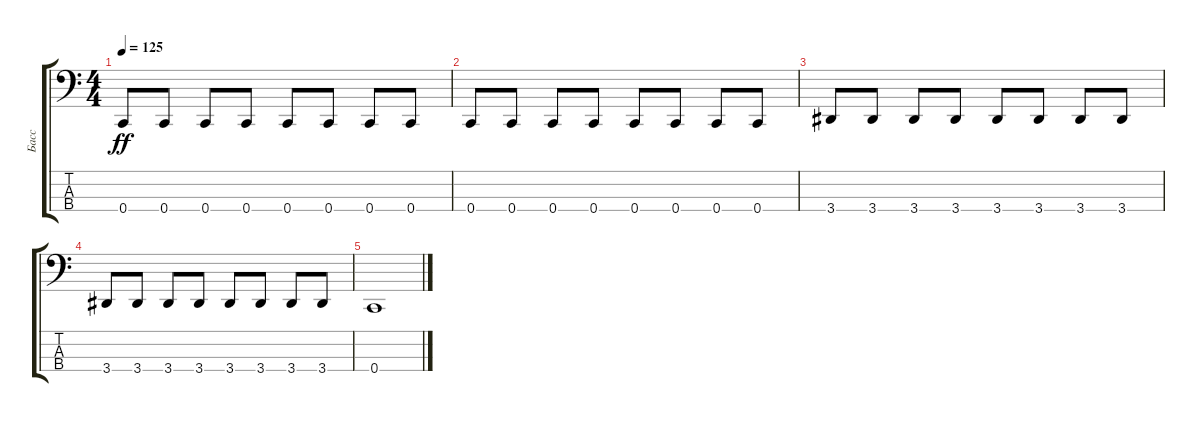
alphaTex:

\track ("Басс" "Басс") {instrument electricbassfinger}
\staff {score tabs}
\tuning (F2 C2 G1 C1) {hide}
\ts (4 4)
\tempo 125
\clef f4
\ks c
0.4.8{dy ff} 0.4.8 0.4.8 0.4.8 0.4.8 0.4.8 0.4.8 0.4.8 |
0.4.8 0.4.8 0.4.8 0.4.8 0.4.8 0.4.8 0.4.8 0.4.8 |
3.4.8 3.4.8 3.4.8 3.4.8 3.4.8 3.4.8 3.4.8 3.4.8 |
3.4.8 3.4.8 3.4.8 3.4.8 3.4.8 3.4.8 3.4.8 3.4.8 |
0.4.1
